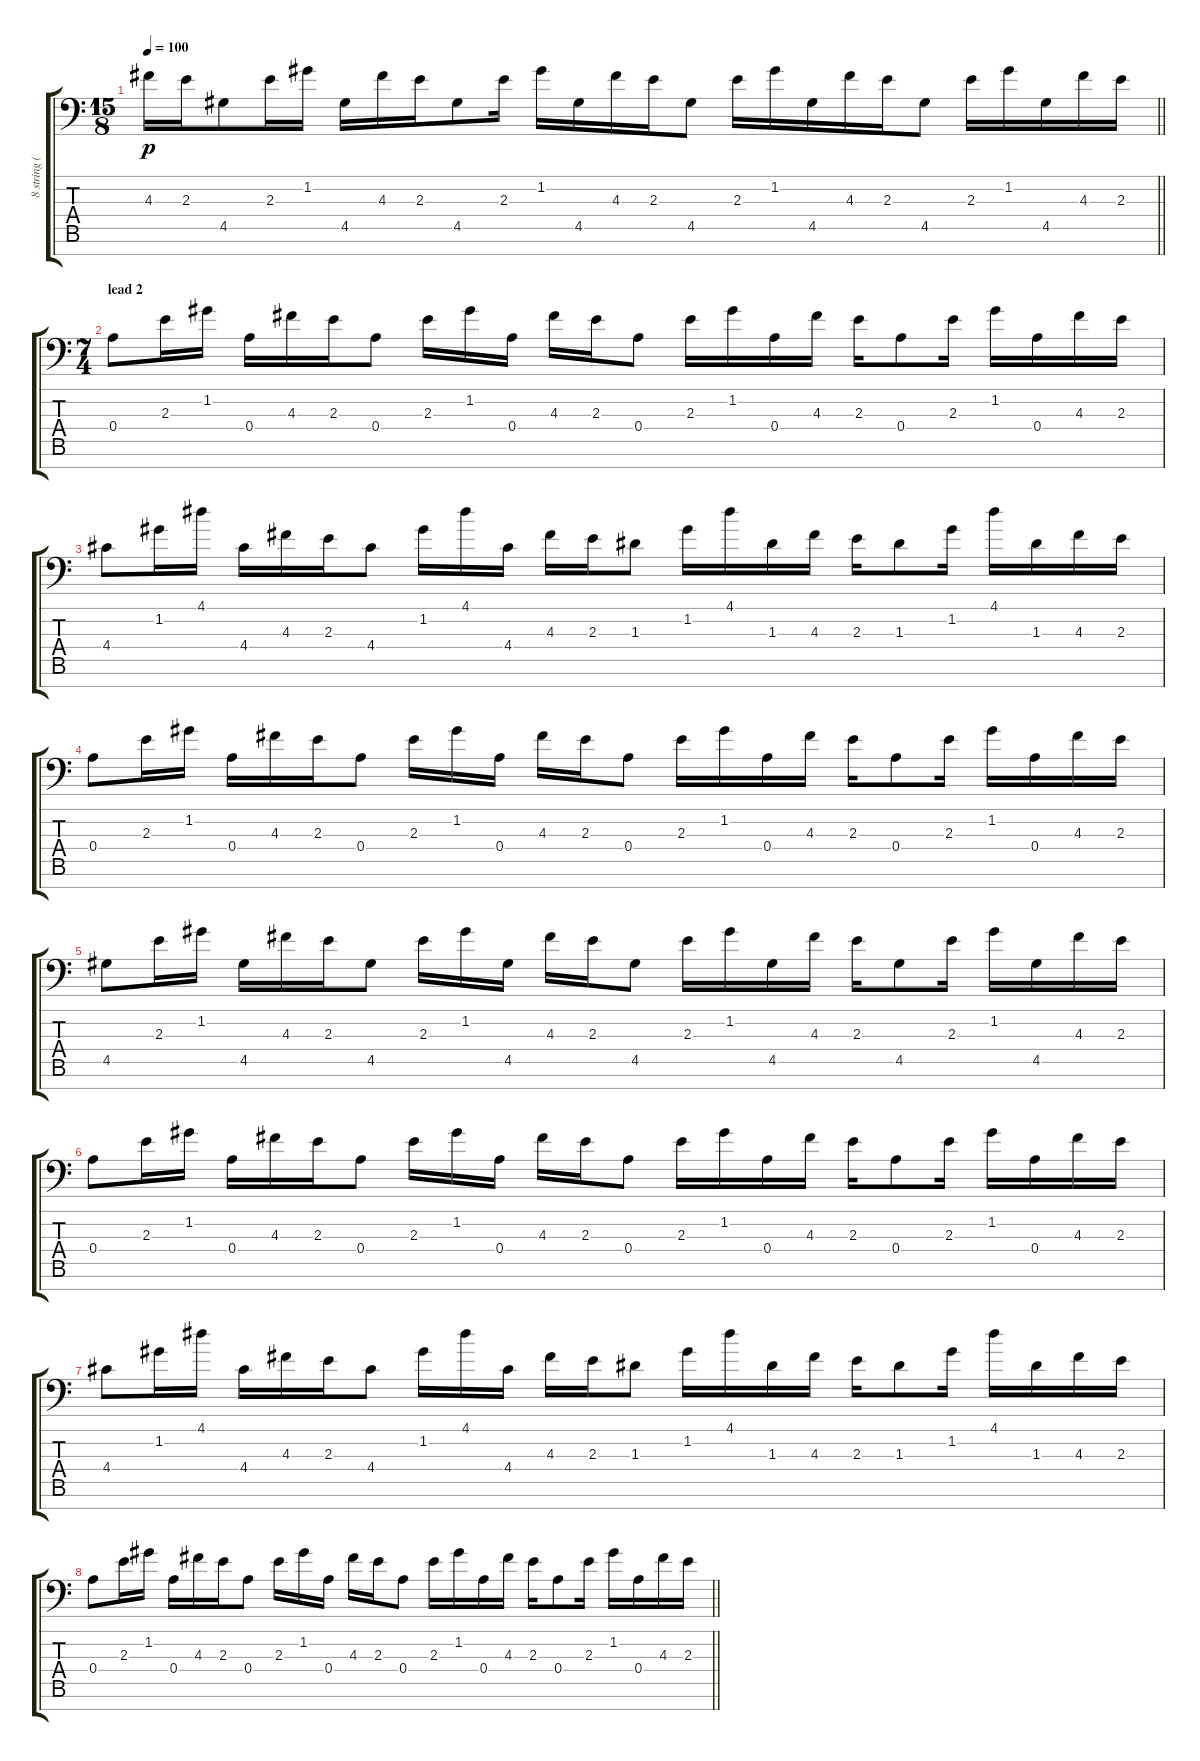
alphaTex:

\track ("8 string (low 7)" "8 string (") {instrument acousticguitarsteel}
\staff {score tabs}
\tuning (B3 G3 D3 A2 E2 B1 E1) {hide}
\ts (15 8)
\tempo 100
\clef f4
\barLineRight lightlight
\ks c
4.3.16{dy p} 2.3.16 4.5.8 2.3.16 1.2.16 4.5.16 4.3.16 2.3.16 4.5.8 2.3.16 1.2.16 4.5.16 4.3.16 2.3.16 4.5.8 2.3.16 1.2.16 4.5.16 4.3.16 2.3.16 4.5.8 2.3.16 1.2.16 4.5.16 4.3.16 2.3.16 |
\ts (7 4)
\section ("" "lead 2")
0.4.8 2.3.16 1.2.16 0.4.16 4.3.16 2.3.16 0.4.8 2.3.16 1.2.16 0.4.16 4.3.16 2.3.16 0.4.8 2.3.16 1.2.16 0.4.16 4.3.16 2.3.16 0.4.8 2.3.16 1.2.16 0.4.16 4.3.16 2.3.16 |
4.4.8 1.2.16 4.1.16 4.4.16 4.3.16 2.3.16 4.4.8 1.2.16 4.1.16 4.4.16 4.3.16 2.3.16 1.3.8 1.2.16 4.1.16 1.3.16 4.3.16 2.3.16 1.3.8 1.2.16 4.1.16 1.3.16 4.3.16 2.3.16 |
0.4.8 2.3.16 1.2.16 0.4.16 4.3.16 2.3.16 0.4.8 2.3.16 1.2.16 0.4.16 4.3.16 2.3.16 0.4.8 2.3.16 1.2.16 0.4.16 4.3.16 2.3.16 0.4.8 2.3.16 1.2.16 0.4.16 4.3.16 2.3.16 |
4.5.8 2.3.16 1.2.16 4.5.16 4.3.16 2.3.16 4.5.8 2.3.16 1.2.16 4.5.16 4.3.16 2.3.16 4.5.8 2.3.16 1.2.16 4.5.16 4.3.16 2.3.16 4.5.8 2.3.16 1.2.16 4.5.16 4.3.16 2.3.16 |
0.4.8 2.3.16 1.2.16 0.4.16 4.3.16 2.3.16 0.4.8 2.3.16 1.2.16 0.4.16 4.3.16 2.3.16 0.4.8 2.3.16 1.2.16 0.4.16 4.3.16 2.3.16 0.4.8 2.3.16 1.2.16 0.4.16 4.3.16 2.3.16 |
4.4.8 1.2.16 4.1.16 4.4.16 4.3.16 2.3.16 4.4.8 1.2.16 4.1.16 4.4.16 4.3.16 2.3.16 1.3.8 1.2.16 4.1.16 1.3.16 4.3.16 2.3.16 1.3.8 1.2.16 4.1.16 1.3.16 4.3.16 2.3.16 |
\barLineRight lightlight
0.4.8 2.3.16 1.2.16 0.4.16 4.3.16 2.3.16 0.4.8 2.3.16 1.2.16 0.4.16 4.3.16 2.3.16 0.4.8 2.3.16 1.2.16 0.4.16 4.3.16 2.3.16 0.4.8 2.3.16 1.2.16 0.4.16 4.3.16 2.3.16
